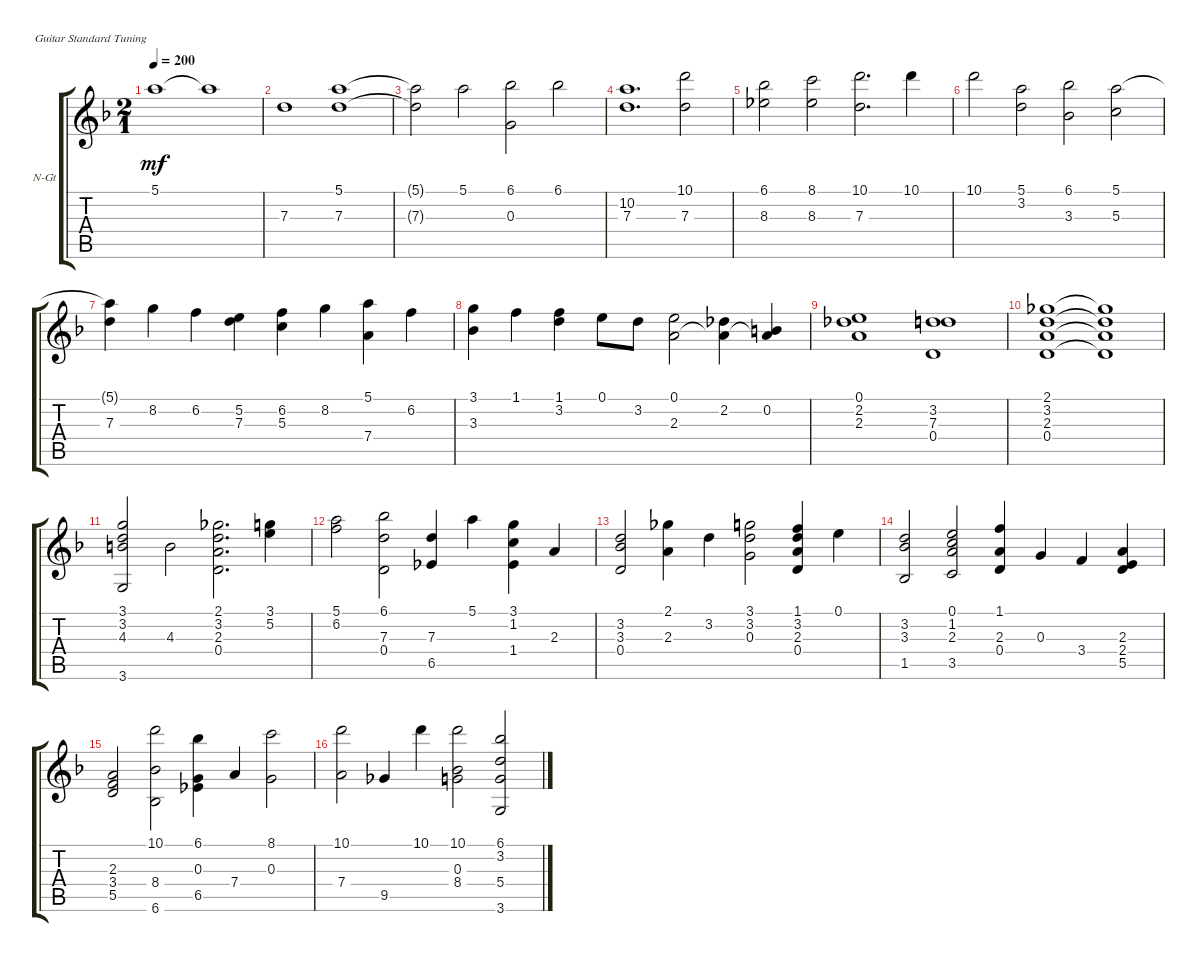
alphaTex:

\defaultSystemsLayout 4
\bracketExtendMode groupsimilarinstruments
\firstSystemTrackNameOrientation horizontal
\otherSystemsTrackNameOrientation horizontal
\track ("Nylon Guitar" "N-Gt") {instrument acousticguitarnylon}
\staff {score tabs}
\tuning (E4 B3 G3 D3 A2 E2)
\ts (2 1)
\tempo 200
\clef g2
\ks f
5.1.1{dy mf instrument acousticguitarnylon} 5.1{t}.1 |
7.3.1 (7.3 5.1).1 |
(5.1{t} 7.3{t}).2 5.1.2 (6.1 0.3).2 6.1.2 |
(7.3 10.2).1{d} (10.1 7.3).2 |
(6.1 8.3).2 (8.3 8.1).2 (10.1 7.3).2{d} 10.1.4 |
10.1.2 (5.1 3.2).2 (6.1 3.3).2 (5.1 5.3).2 |
(5.1{t} 7.3).4 8.2.4 6.2.4 (5.2 7.3).4 (5.3 6.2).4 8.2.4 (5.1 7.4).4 6.2.4 |
(3.1 3.3).4 1.1.4 (1.1 3.2).4 0.1.8 3.2.8 (0.1 2.3).2 (2.2 2.3{t}).4 (0.2 2.3{t}).4 |
(2.2 2.3 0.1).1 (3.2 0.4 7.3).1 |
(2.1 3.2 2.3 0.4).1 (2.1{t} 3.2{t} 2.3{t} 0.4{t}).1 |
(3.1 3.2 4.3 3.6).2 4.3.2 (2.1 3.2 2.3 0.4).2{d} (3.1 5.2).4 |
(5.1 6.2).2 (6.1 7.3 0.4).2 (7.3 6.5).4 5.1.4 (3.1 1.2 1.4).4 2.3.4 |
(3.3 3.2 0.4).2 (2.1 2.3).4 3.2.4 (3.2 0.3 3.1).2 (1.1 3.2 2.3 0.4).4 0.1.4 |
(3.2 3.3 1.5).2 (0.1 1.2 2.3 3.5).2 (1.1 2.3 0.4).4 0.3.4 3.4.4 (2.4 2.3 5.5).4 |
(2.3 3.4 5.5).2 (10.1 8.4 6.6).2 (6.1 0.3 6.5).4 7.4.4 (0.3 8.1).2 |
(10.1 7.4).2 9.5.4 10.1.4 (10.1 0.3 8.4).2 (3.6 6.1 3.2 5.4).2
